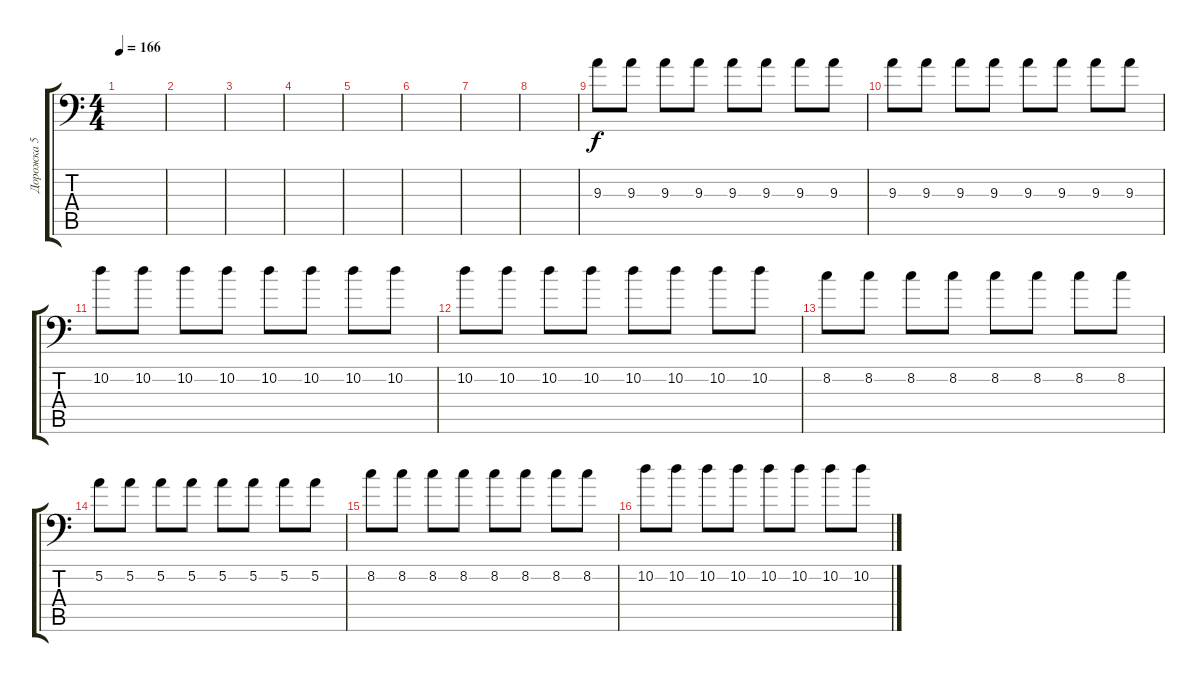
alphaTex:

\track ("Дорожка 5" "Дорожка 5") {instrument overdrivenguitar}
\staff {score tabs}
\tuning (A3 E3 C3 G2 D2 A1) {hide}
\ts (4 4)
\tempo 166
\clef f4
\ks c
|
|
|
|
|
|
|
|
9.3.8 9.3.8 9.3.8 9.3.8 9.3.8 9.3.8 9.3.8 9.3.8 |
9.3.8 9.3.8 9.3.8 9.3.8 9.3.8 9.3.8 9.3.8 9.3.8 |
10.2.8 10.2.8 10.2.8 10.2.8 10.2.8 10.2.8 10.2.8 10.2.8 |
10.2.8 10.2.8 10.2.8 10.2.8 10.2.8 10.2.8 10.2.8 10.2.8 |
8.2.8 8.2.8 8.2.8 8.2.8 8.2.8 8.2.8 8.2.8 8.2.8 |
5.2.8 5.2.8 5.2.8 5.2.8 5.2.8 5.2.8 5.2.8 5.2.8 |
8.2.8 8.2.8 8.2.8 8.2.8 8.2.8 8.2.8 8.2.8 8.2.8 |
10.2.8 10.2.8 10.2.8 10.2.8 10.2.8 10.2.8 10.2.8 10.2.8
